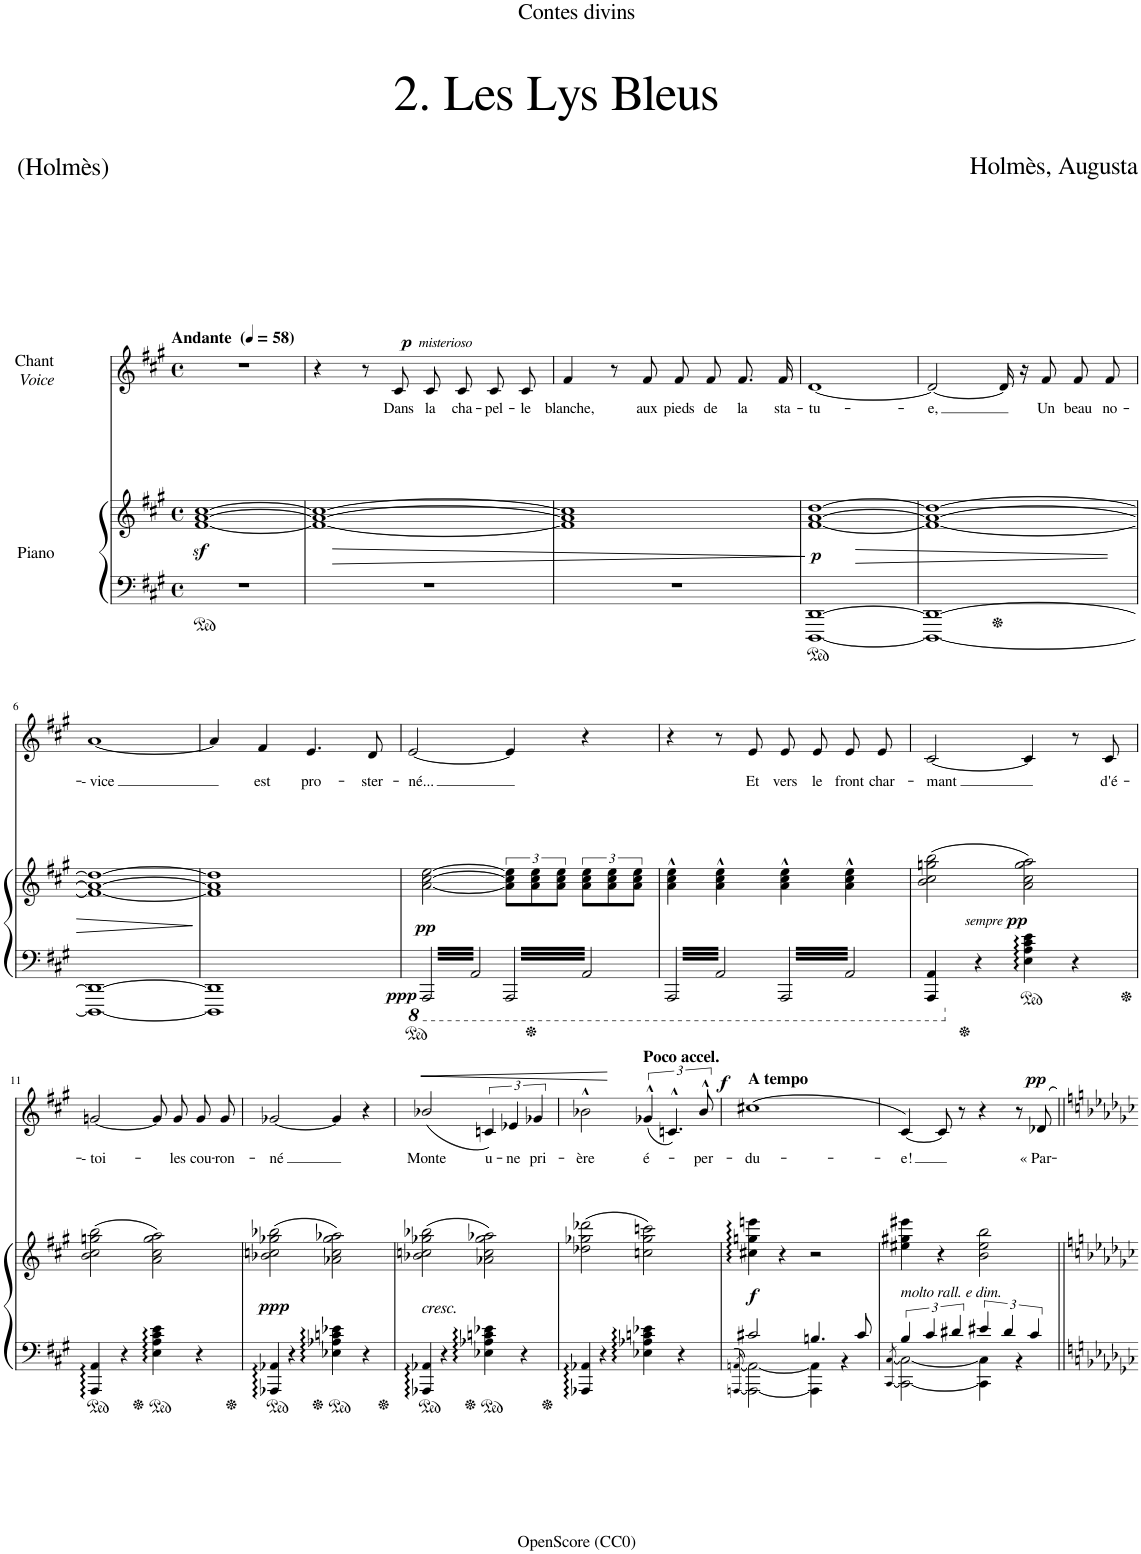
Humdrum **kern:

**kern	**kern	**dynam	**kern	**text	**dynam
*part2	*part2	*part2	*part1	*part1	*part1
*staff3	*staff2	*staff2/3	*staff1	*staff1	*staff1
*I"Piano	*	*	*I"Chant Voice	*	*
*I'Pno	*	*	*	*	*
*clefF4	*clefG2	*	*clefG2	*	*
*k[f#c#g#]	*k[f#c#g#]	*	*k[f#c#g#]	*	*
*M4/4	*M4/4	*	*M4/4	*	*
*met(c)	*met(c)	*	*met(c)	*	*
*MM58	*MM58	*	*MM58	*	*
=1	=1	=1	=1	=1	=1
!	!	!	!LO:TX:a:B:t=Andante	!	!
1r	[1f#z< [>1az< [1cc#z<	.	1r	.	.
=2	=2	=2	=2	=2	=2
!	!	!LO:HP:b	!	!	!
1r	1f#_ 1a_ 1cc#_	>	4r	.	.
.	.	.	8r	.	.
!	!	!	!	!LO:LY:b	!LO:DY:a
!	!	!	!	!	!LO:DY:n=1:a
.	.	.	8c#/	Dans	p other-dynamics
!	!	!	!	!LO:LY:b	!
.	.	.	8c#/L	la	.
!	!	!	!	!LO:LY:b	!
.	.	.	8c#/J	cha-	.
!	!	!	!	!LO:LY:b	!
.	.	.	8c#/L	-pel-	.
!	!	!	!	!LO:LY:b	!
.	.	.	8c#/J	-le	.
=3	=3	=3	=3	=3	=3
!	!	!	!	!LO:LY:b	!
1r	1f#] 1a] 1cc#]	.	4f#/	blanche,	.
.	.	.	8r	.	.
!	!	!	!	!LO:LY:b	!
.	.	.	8f#/	aux	.
!	!	!	!	!LO:LY:b	!
.	.	.	8f#/L	pieds	.
!	!	!	!	!LO:LY:b	!
.	.	.	8f#/J	de	.
!	!	!	!	!LO:LY:b	!
.	.	.	8.f#/L	la	.
!	!	!	!	!LO:LY:b	!
.	.	.	16f#/Jk	sta-	.
.	.	]	.	.	.
=4	=4	=4	=4	=4	=4
!	!	!LO:HP:b	!	!LO:LY:b	!
!	!	!LO:DY:n=1:b	!	!	!
[1DDD [1DD	[1f# [>1a [1dd	> p	[1d	-tu-	.
=5	=5	=5	=5	=5	=5
!	!	!	!	!LO:LY:b	!
1DDD_ 1DD_	1f#_ 1a_ 1dd_	.	2d/_	-e,	.
.	.	.	16d/]	.	.
.	.	.	16r	.	.
!	!	!	!	!LO:LY:b	!
.	.	.	8f#/	Un	.
!	!	!	!	!LO:LY:b	!
.	.	.	8f#/L	beau	.
!	!	!	!	!LO:LY:b	!
.	.	.	8f#/J	no-	.
!!LO:LB:g=z
=6	=6	=6	=6	=6	=6
!	!	!	!	!LO:LY:b	!
1DDD_ 1DD_	1f#_ 1a_ 1dd_	.	[1a	-- vice	.
.	.	]	.	.	.
=7	=7	=7	=7	=7	=7
1DDD] 1DD]	1f#] 1a] 1dd]	.	4a/]	.	.
!	!	!	!	!LO:LY:b	!
.	.	.	4f#/	est	.
!	!	!	!	!LO:LY:b	!
.	.	.	4.e/	pro-	.
!	!	!	!	!LO:LY:b	!
.	.	.	8d/	-ster-	.
=8	=8	=8	=8	=8	=8
*8ba	*	*	*	*	*
!	!	!LO:DY:b=2	!	!LO:LY:b	!
!	!	!LO:DY:n=1:b	!	!	!
6.AAAA/	[2a\ [2cc#\ [2ee\	ppp pp	[2e/	-né...	.
6.AAA/	.	.	.	.	.
6.AAAA/	12a\] 12cc#\] 12ee\]L	.	4e/]	.	.
.	12a\ 12cc#\ 12ee\	.	.	.	.
.	12a\ 12cc#\ 12ee\J	.	.	.	.
6.AAA/	12a\ 12cc#\ 12ee\L	.	4r	.	.
.	12a\ 12cc#\ 12ee\	.	.	.	.
.	12a\ 12cc#\ 12ee\J	.	.	.	.
=9	=9	=9	=9	=9	=9
6.AAAA/	4a\^^ 4cc#\^^ 4ee\^^	.	4r	.	.
6.AAA/	4a\^^ 4cc#\^^ 4ee\^^	.	8r	.	.
!	!	!	!	!LO:LY:b	!
.	.	.	8e/	Et	.
!	!	!	!	!LO:LY:b	!
6.AAAA/	4a\^^ 4cc#\^^ 4ee\^^	.	8e/L	vers	.
!	!	!	!	!LO:LY:b	!
.	.	.	8e/J	le	.
!	!	!	!	!LO:LY:b	!
6.AAA/	4a\^^ 4cc#\^^ 4ee\^^	.	8e/L	front	.
!	!	!	!	!LO:LY:b	!
.	.	.	8e/J	char-	.
=10	=10	=10	=10	=10	=10
!	!	!	!	!LO:LY:b	!
4AAAA/ 4AAA/	(2b\ 2cc#\ 2ggn\ 2bb\	.	[2c#/	-mant	.
*X8ba	*	*	*	*	*
4r	.	.	.	.	.
!	!	!LO:DY:b	!	!	!
!	!	!LO:DY:n=1:b	!	!	!
4E\ 4A\ 4c#\ 4e\	2a\ 2cc#\ 2gg\ 2aa\)	other-dynamics pp	4c#/]	.	.
4r	.	.	8r	.	.
!	!	!	!	!LO:LY:b	!
.	.	.	8c#/	d'é-	.
!!LO:LB:g=z
=11	=11	=11	=11	=11	=11
!	!	!	!	!LO:LY:b	!
4AAA/ 4AA/	(2b\ 2cc#\ 2ggn\ 2bb\	.	[2gn/	-- toi-	.
4r	.	.	.	.	.
4E\ 4A\ 4c#\ 4e\	2a\ 2cc#\ 2gg\ 2aa\)	.	8g/L]	.	.
!	!	!	!	!LO:LY:b	!
.	.	.	8g/J	-les	.
!	!	!	!	!LO:LY:b	!
4r	.	.	8g/L	cou-	.
!	!	!	!	!LO:LY:b	!
.	.	.	8g/J	-ron-	.
=12	=12	=12	=12	=12	=12
!	!	!LO:DY:b	!	!LO:LY:b	!
4AAA-X/ 4AA-X/	(2b-X\ 2ccn\ 2gg-X\ 2bb-X\	ppp	[2g-X/	-né	.
4r	.	.	.	.	.
4E-X\ 4A-X\ 4cn\ 4e-X\	2a-X\ 2cc\ 2gg-\ 2aa-X\)	.	4g-/]	.	.
4r	.	.	4r	.	.
=13	=13	=13	=13	=13	=13
!	!LO:TX:b:i:t=cresc.	!	!	!	!
!	!	!	!	!LO:LY:b	!LO:HP:b
4AAA-X/ 4AA-X/	(2b-X\ 2ccn\ 2gg-X\ 2bb-X\	.	(2b-X/	Monte	<
4r	.	.	.	.	.
!	!	!	!	!LO:LY:b	!
4E-X\ 4A-X\ 4cn\ 4e-X\	2a-X\ 2cc\ 2gg-\ 2aa-X\)	.	6cn/)	u-	.
!	!	!	!	!LO:LY:b	!
.	.	.	6e-X/	-ne	.
4r	.	.	.	.	.
!	!	!	!	!LO:LY:b	!
.	.	.	6g-X/	pri-	.
=14	=14	=14	=14	=14	=14
!	!	!	!	!LO:LY:b	!
4AAA-X/ 4AA-X/	(2dd-X\ 2gg-X\ 2ddd-X\	.	2b-X^^\	-ère	.
4r	.	.	.	.	.
!	!	!	!LO:TX:a:B:t=Poco accel.	!	!
!	!	!	!	!LO:LY:b	!
4E-X\ 4A-X\ 4cn\ 4e-X\	2ccn\ 2gg-\ 2cccn\)	.	(6g-X^^/	é-	[
.	.	.	6.cn^^/)	.	.
4r	.	.	.	.	.
!	!	!	!	!LO:LY:b	!
.	.	.	12b-^^/	-per-	.
=15	=15	=15	=15	=15	=15
*^	*	*	*	*	*
.	[<8qAAAn/ [<8qAAn/	.	.	.	.	.
!	!	!	!	!LO:TX:a:B:t=A tempo	!	!
!	!	!	!LO:DY:b	!	!LO:LY:b	!LO:DY:a
2c#X/	2AAA\_ 2AA\_	4cc#X\ 4ggn\ 4eeen\	f	(1cc#X	-du-	f
.	.	4r	.	.	.	.
4.Bn/	4AAA\] 4AA\]	2r	.	.	.	.
.	4r	.	.	.	.	.
8c#/	.	.	.	.	.	.
=16	=16	=16	=16	=16	=16	=16
.	[<8qCC#/ [<8qC#/	.	.	.	.	.
!	!	!LO:TX:b:i:t=molto rall. e dim.	!	!	!	!
!	!	!	!	!	!LO:LY:b	!
6B/	2CC#\_ 2C#\_	4ee#X\ 4gg#X\ 4eee#X\	.	[4c#/)	-e!	.
6c#/	.	.	.	.	.	.
.	.	4r	.	8c#/]	.	.
6d#X/	.	.	.	.	.	.
.	.	.	.	8r	.	.
6e#X/	4CC#\] 4C#\]	2b\ 2ee#\ 2bb\	.	4r	.	.
6d#/	.	.	.	.	.	.
.	4r	.	.	8r	.	.
6c#/	.	.	.	.	.	.
!	!	!	!	!	!LO:LY:b	!LO:DY:a
.	.	.	.	8d-X/	« Par-	pp
*v	*v	*	*	*	*	*
=||	=||	=||	=||	=||	=||
*-	*-	*-	*-	*-	*-
